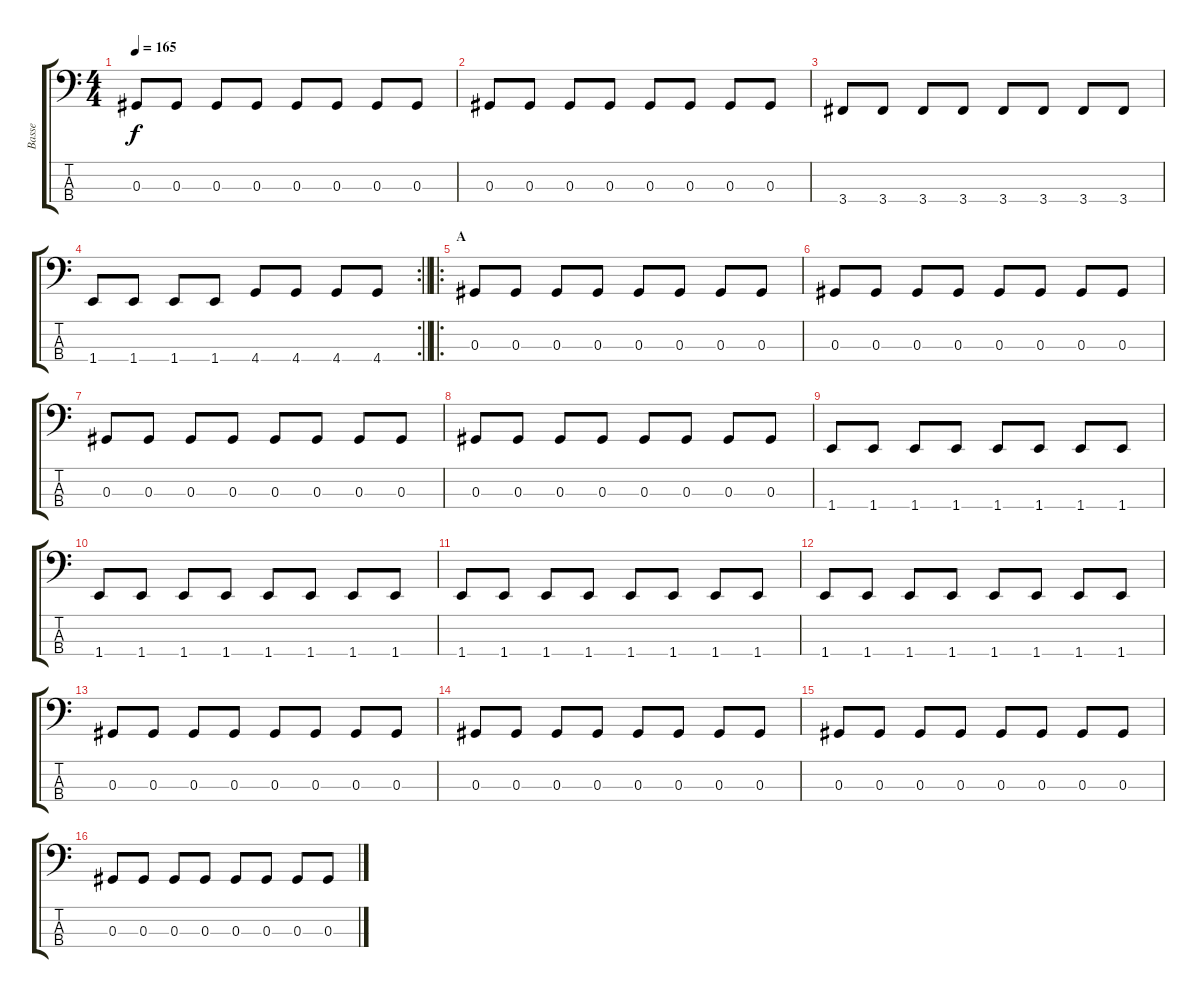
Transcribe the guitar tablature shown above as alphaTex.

\track ("Basse" "Basse") {instrument electricbassfinger}
\staff {score tabs}
\tuning (Gb2 Db2 Ab1 Eb1) {hide}
\ts (4 4)
\tempo 165
\clef f4
\ks c
0.3.8{dy f} 0.3.8 0.3.8 0.3.8 0.3.8 0.3.8 0.3.8 0.3.8 |
0.3.8 0.3.8 0.3.8 0.3.8 0.3.8 0.3.8 0.3.8 0.3.8 |
3.4.8 3.4.8 3.4.8 3.4.8 3.4.8 3.4.8 3.4.8 3.4.8 |
\rc 2
\barLineRight lightlight
1.4.8 1.4.8 1.4.8 1.4.8 4.4.8 4.4.8 4.4.8 4.4.8 |
\ro
\section ("" "A")
0.3.8 0.3.8 0.3.8 0.3.8 0.3.8 0.3.8 0.3.8 0.3.8 |
0.3.8 0.3.8 0.3.8 0.3.8 0.3.8 0.3.8 0.3.8 0.3.8 |
0.3.8 0.3.8 0.3.8 0.3.8 0.3.8 0.3.8 0.3.8 0.3.8 |
0.3.8 0.3.8 0.3.8 0.3.8 0.3.8 0.3.8 0.3.8 0.3.8 |
1.4.8 1.4.8 1.4.8 1.4.8 1.4.8 1.4.8 1.4.8 1.4.8 |
1.4.8 1.4.8 1.4.8 1.4.8 1.4.8 1.4.8 1.4.8 1.4.8 |
1.4.8 1.4.8 1.4.8 1.4.8 1.4.8 1.4.8 1.4.8 1.4.8 |
1.4.8 1.4.8 1.4.8 1.4.8 1.4.8 1.4.8 1.4.8 1.4.8 |
0.3.8 0.3.8 0.3.8 0.3.8 0.3.8 0.3.8 0.3.8 0.3.8 |
0.3.8 0.3.8 0.3.8 0.3.8 0.3.8 0.3.8 0.3.8 0.3.8 |
0.3.8 0.3.8 0.3.8 0.3.8 0.3.8 0.3.8 0.3.8 0.3.8 |
0.3.8 0.3.8 0.3.8 0.3.8 0.3.8 0.3.8 0.3.8 0.3.8
